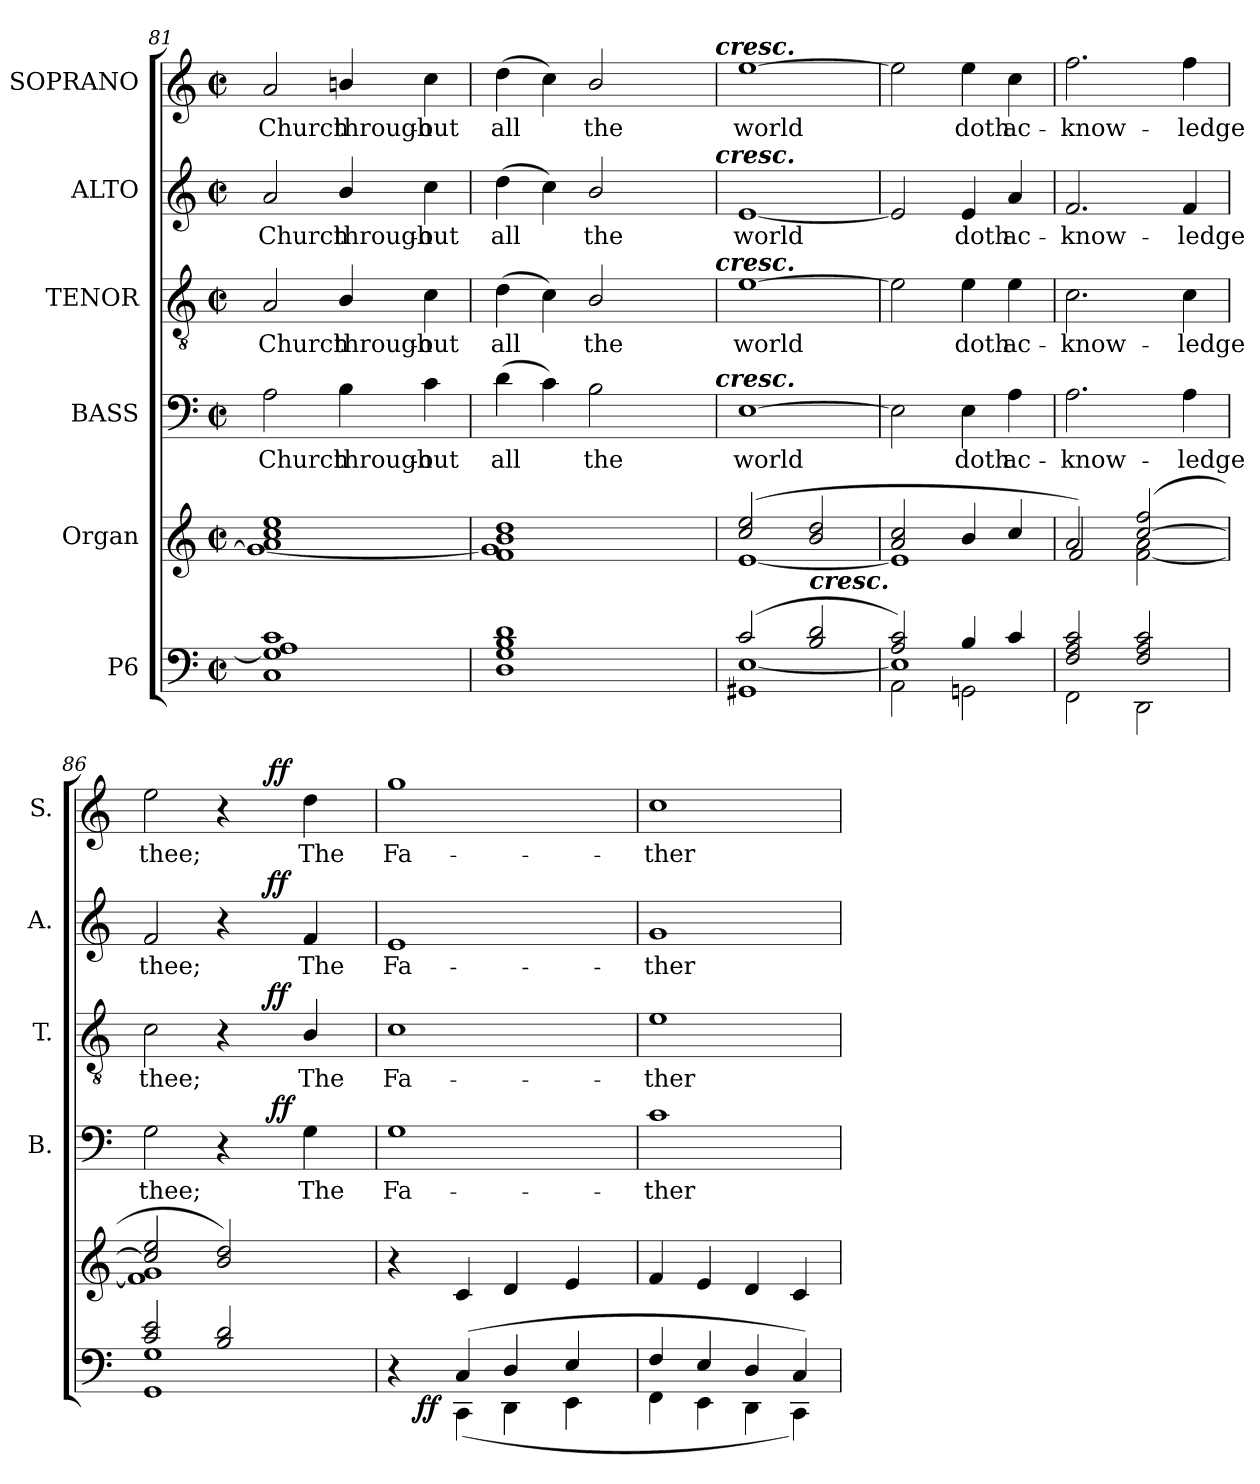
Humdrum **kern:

**kern	**dynam	**kern	**kern	**text	**dynam	**kern	**text	**dynam	**kern	**text	**dynam	**kern	**text	**dynam
*part6	*part6	*part5	*part4	*part4	*part4	*part3	*part3	*part3	*part2	*part2	*part2	*part1	*part1	*part1
*staff6	*staff6	*staff5	*staff4	*staff4	*staff4	*staff3	*staff3	*staff3	*staff2	*staff2	*staff2	*staff1	*staff1	*staff1
*I"P6	*	*I"Organ	*I"BASS	*	*	*I"TENOR	*	*	*I"ALTO	*	*	*I"SOPRANO	*	*
*	*	*	*I'B.	*	*	*I'T.	*	*	*I'A.	*	*	*I'S.	*	*
*clefF4	*	*clefG2	*clefF4	*	*	*clefGv2	*	*	*clefG2	*	*	*clefG2	*	*
*	*	*	*	*	*	*ITrd7c12	*	*	*	*	*	*	*	*
*k[]	*	*k[]	*k[]	*	*	*k[]	*	*	*k[]	*	*	*k[]	*	*
*C:	*	*C:	*C:	*	*	*C:	*	*	*C:	*	*	*C:	*	*
*M2/2	*	*M2/2	*M2/2	*	*	*M2/2	*	*	*M2/2	*	*	*M2/2	*	*
*met(c|)	*	*met(c|)	*met(c|)	*	*	*met(c|)	*	*	*met(c|)	*	*	*met(c|)	*	*
=81	=81	=81	=81	=81	=81	=81	=81	=81	=81	=81	=81	=81	=81	=81
*^	*	*^	*	*	*	*	*	*	*	*	*	*	*	*
!	!	!	!	!	!	!LO:LY:b:color=#000000	!	!	!	!	!	!	!	!	!	!
!	!	!	!	!	!	!	!	!	!LO:LY:b:color=#000000	!	!	!	!	!	!	!
!	!	!	!	!	!	!	!	!	!	!	!	!LO:LY:b:color=#000000	!	!	!	!
!	!	!	!	!	!	!	!	!	!	!	!	!	!	!	!LO:LY:b:color=#000000	!
1Gi] 1Ai 1ci	1Ci	.	1cci 1eei	1gi_ 1ai	2Ai\	Church	.	2AAi/	Church	.	2ai/	Church	.	2ai/	Church	.
!	!	!	!	!	!	!LO:LY:b:color=#000000	!	!	!	!	!	!	!	!	!	!
!	!	!	!	!	!	!	!	!	!LO:LY:b:color=#000000	!	!	!	!	!	!	!
!	!	!	!	!	!	!	!	!	!	!	!	!LO:LY:b:color=#000000	!	!	!	!
!	!	!	!	!	!	!	!	!	!	!	!	!	!	!	!LO:LY:b:color=#000000	!
.	.	.	.	.	4Bi\	through-	.	4BBi/	through-	.	4bi/	through-	.	4bni/	through-	.
!	!	!	!	!	!	!LO:LY:b:color=#000000	!	!	!	!	!	!	!	!	!	!
!	!	!	!	!	!	!	!	!	!LO:LY:b:color=#000000	!	!	!	!	!	!	!
!	!	!	!	!	!	!	!	!	!	!	!	!LO:LY:b:color=#000000	!	!	!	!
!	!	!	!	!	!	!	!	!	!	!	!	!	!	!	!LO:LY:b:color=#000000	!
.	.	.	.	.	4ci\	-out	.	4Ci\	-out	.	4cci\	-out	.	4cci\	-out	.
=82	=82	=82	=82	=82	=82	=82	=82	=82	=82	=82	=82	=82	=82	=82	=82	=82
!	!	!	!	!	!	!LO:LY:b:color=#000000	!	!	!	!	!	!	!	!	!	!
!	!	!	!	!	!	!	!	!	!LO:LY:b:color=#000000	!	!	!	!	!	!	!
!	!	!	!	!	!	!	!	!	!	!	!	!LO:LY:b:color=#000000	!	!	!	!
!	!	!	!	!	!	!	!	!	!	!	!	!	!	!	!LO:LY:b:color=#000000	!
*	*	*	*	*	*^	*	*	*^	*	*	*^	*	*	*^	*	*
1Gi 1Bi 1di	1Di	.	1fi 1bi 1ddi	1gi]	(4di\	2ryy	all	.	(4Di\	2ryy	all	.	(4ddi\	2ryy	all	.	(4ddi\	2ryy	all	.
.	.	.	.	.	4ci\)	.	.	.	4Ci\)	.	.	.	4cci\)	.	.	.	4cci\)	.	.	.
!	!	!	!	!	!	!	!LO:LY:b:color=#000000	!	!	!	!	!	!	!	!	!	!	!	!	!
!	!	!	!	!	!	!	!	!	!	!	!LO:LY:b:color=#000000	!	!	!	!	!	!	!	!	!
!	!	!	!	!	!	!	!	!	!	!	!	!	!	!	!LO:LY:b:color=#000000	!	!	!	!	!
!	!	!	!	!	!	!	!	!	!	!	!	!	!	!	!	!	!	!	!LO:LY:b:color=#000000	!
.	.	.	.	.	2Bi\	4ryy	the	.	2BBi/	4ryy	the	.	2bi/	4ryy	the	.	2bi/	4ryy	the	.
.	.	.	.	.	.	8ryy	.	.	.	8ryy	.	.	.	8ryy	.	.	.	8ryy	.	.
.	.	.	.	.	.	16ryy	.	.	.	16ryy	.	.	.	16ryy	.	.	.	16ryy	.	.
.	.	.	.	.	.	32ryy	.	.	.	32ryy	.	.	.	32ryy	.	.	.	32ryy	.	.
.	.	.	.	.	.	64ryy	.	.	.	64ryy	.	.	.	64ryy	.	.	.	64ryy	.	.
.	.	.	.	.	.	128...ryy	.	.	.	128...ryy	.	.	.	128...ryy	.	.	.	128...ryy	.	.
!	!	!	!	!	!	!	!	!	!	!	!	!	!	!	!	!	!	!LO:TX:a:Bi:t=cresc.	!	!
!	!	!	!	!	!	!	!	!	!	!	!	!	!	!LO:TX:a:Bi:t=cresc.	!	!	!	!	!	!
!	!	!	!	!	!	!	!	!	!	!LO:TX:a:Bi:t=cresc.	!	!	!	!	!	!	!	!	!	!
!	!	!	!	!	!	!LO:TX:a:Bi:t=cresc.	!	!	!	!	!	!	!	!	!	!	!	!	!	!
.	.	.	.	.	.	1024ryy	.	.	.	1024ryy	.	.	.	1024ryy	.	.	.	1024ryy	.	.
*	*	*	*	*	*v	*v	*	*	*	*	*	*	*v	*v	*	*	*v	*v	*	*
*	*	*	*	*	*	*	*	*v	*v	*	*	*	*	*	*	*	*
=83	=83	=83	=83	=83	=83	=83	=83	=83	=83	=83	=83	=83	=83	=83	=83	=83
*	*	*	*	*	*^	*	*	*^	*	*	*^	*	*	*^	*	*
!	!	!	!	!	!	!	!LO:LY:b:color=#000000	!	!	!	!	!	!	!	!	!	!	!	!	!
*	*	*	*	*	*v	*v	*	*	*	*	*	*	*v	*v	*	*	*v	*v	*	*
*	*	*	*	*	*	*	*	*v	*v	*	*	*	*	*	*	*	*
*	*	*	*	*	*^	*	*	*^	*	*	*^	*	*	*^	*	*
!	!	!	!	!	!	!	!	!	!	!	!LO:LY:b:color=#000000	!	!	!	!	!	!	!	!	!
*	*	*	*	*	*v	*v	*	*	*	*	*	*	*v	*v	*	*	*v	*v	*	*
*	*	*	*	*	*	*	*	*v	*v	*	*	*	*	*	*	*	*
*	*	*	*	*	*^	*	*	*^	*	*	*^	*	*	*^	*	*
!	!	!	!	!	!	!	!	!	!	!	!	!	!	!	!LO:LY:b:color=#000000	!	!	!	!	!
*	*	*	*	*	*v	*v	*	*	*	*	*	*	*v	*v	*	*	*v	*v	*	*
*	*	*	*	*	*	*	*	*v	*v	*	*	*	*	*	*	*	*
*	*	*	*	*	*^	*	*	*^	*	*	*^	*	*	*^	*	*
!	!	!	!	!	!	!	!	!	!	!	!	!	!	!	!	!	!	!	!LO:LY:b:color=#000000	!
*	*	*	*	*	*v	*v	*	*	*	*	*	*	*v	*v	*	*	*v	*v	*	*
*	*	*	*	*	*	*	*	*v	*v	*	*	*	*	*	*	*	*
(2ci/	1GG#Xi [1Ei	.	(2cci/ 2eei	[1ei	[1Ei	world	.	[1Ei	world	.	[1ei	world	.	[1eei	world	.
!LO:TX:a:Bi:t=cresc.	!	!	!	!	!	!	!	!	!	!	!	!	!	!	!	!
2Bi/ 2di	.	.	2bi/ 2ddi	.	.	.	.	.	.	.	.	.	.	.	.	.
!!LO:PB:g=z
=84	=84	=84	=84	=84	=84	=84	=84	=84	=84	=84	=84	=84	=84	=84	=84	=84
*	*^	*	*	*	*	*	*	*	*	*	*	*	*	*	*	*
2Ai/ 2ci)	2AAi\	1Ei]	.	2ai/ 2cci	1ei]	2Ei\]	.	.	2Ei\]	.	.	2ei/]	.	.	2eei\]	.	.
!	!	!	!	!	!	!	!LO:LY:b:color=#000000	!	!	!	!	!	!	!	!	!	!
!	!	!	!	!	!	!	!	!	!	!LO:LY:b:color=#000000	!	!	!	!	!	!	!
!	!	!	!	!	!	!	!	!	!	!	!	!	!LO:LY:b:color=#000000	!	!	!	!
!	!	!	!	!	!	!	!	!	!	!	!	!	!	!	!	!LO:LY:b:color=#000000	!
4Bi/	2GGni\	.	.	4bi/	.	4Ei\	doth	.	4Ei\	doth	.	4ei/	doth	.	4eei\	doth	.
!	!	!	!	!	!	!	!LO:LY:b:color=#000000	!	!	!	!	!	!	!	!	!	!
!	!	!	!	!	!	!	!	!	!	!LO:LY:b:color=#000000	!	!	!	!	!	!	!
!	!	!	!	!	!	!	!	!	!	!	!	!	!LO:LY:b:color=#000000	!	!	!	!
!	!	!	!	!	!	!	!	!	!	!	!	!	!	!	!	!LO:LY:b:color=#000000	!
4ci/	.	.	.	4cci/	.	4Ai\	ac-	.	4Ei\	ac-	.	4ai/	ac-	.	4cci\	ac-	.
*	*v	*v	*	*	*	*	*	*	*	*	*	*	*	*	*	*	*
=85	=85	=85	=85	=85	=85	=85	=85	=85	=85	=85	=85	=85	=85	=85	=85	=85
!	!	!	!	!	!	!LO:LY:b:color=#000000	!	!	!	!	!	!	!	!	!	!
!	!	!	!	!	!	!	!	!	!LO:LY:b:color=#000000	!	!	!	!	!	!	!
!	!	!	!	!	!	!	!	!	!	!	!	!LO:LY:b:color=#000000	!	!	!	!
!	!	!	!	!	!	!	!	!	!	!	!	!	!	!	!LO:LY:b:color=#000000	!
2Fi/ 2Ai 2ci	2FFi\	.	2ai/)	2fi/	2.Ai\	-know-	.	2.Ci\	-know-	.	2.fi/	-know-	.	2.ffi\	-know-	.
2Fi/ 2Ai 2ci	2DDi\	.	([2cci/ 2ffi	[2fi\ 2ai	.	.	.	.	.	.	.	.	.	.	.	.
!	!	!	!	!	!	!LO:LY:b:color=#000000	!	!	!	!	!	!	!	!	!	!
!	!	!	!	!	!	!	!	!	!LO:LY:b:color=#000000	!	!	!	!	!	!	!
!	!	!	!	!	!	!	!	!	!	!	!	!LO:LY:b:color=#000000	!	!	!	!
!	!	!	!	!	!	!	!	!	!	!	!	!	!	!	!LO:LY:b:color=#000000	!
.	.	.	.	.	4Ai\	-ledge	.	4Ci\	-ledge	.	4fi/	-ledge	.	4ffi\	-ledge	.
=86	=86	=86	=86	=86	=86	=86	=86	=86	=86	=86	=86	=86	=86	=86	=86	=86
*	*^	*	*	*	*	*	*	*	*	*	*	*	*	*	*	*
!	!	!	!	!	!	!	!LO:LY:b:color=#000000	!	!	!	!	!	!	!	!	!	!
!	!	!	!	!	!	!	!	!	!	!LO:LY:b:color=#000000	!	!	!	!	!	!	!
!	!	!	!	!	!	!	!	!	!	!	!	!	!LO:LY:b:color=#000000	!	!	!	!
!	!	!	!	!	!	!	!	!	!	!	!	!	!	!	!	!LO:LY:b:color=#000000	!
*	*	*	*	*	*	*^	*	*	*^	*	*	*^	*	*	*^	*	*
2ci/ 2ei	1GGi	1Gi	.	2cci/] 2eei	1fi] 1gi	2Gi\	2ryy	thee;	.	2Ci\	2ryy	thee;	.	2fi/	2ryy	thee;	.	2eei\	2ryy	thee;	.
2Bi/ 2di	.	.	.	2bi/ 2ddi)	.	4r	16ryy	.	.	4r	16ryy	.	.	4r	16ryy	.	.	4r	16ryy	.	.
.	.	.	.	.	.	.	32ryy	.	.	.	32ryy	.	.	.	32ryy	.	.	.	32ryy	.	.
.	.	.	.	.	.	.	64...ryy	.	.	.	64ryy	.	.	.	64ryy	.	.	.	64ryy	.	.
.	.	.	.	.	.	.	.	.	.	.	128ryy	.	.	.	128ryy	.	.	.	128ryy	.	.
.	.	.	.	.	.	.	.	.	.	.	512ryy	.	.	.	512ryy	.	.	.	512.ryy	.	.
.	.	.	.	.	.	.	.	.	.	.	4ryy	.	ff	.	4ryy	.	ff	.	.	.	.
.	.	.	.	.	.	.	.	.	.	.	.	.	.	.	.	.	.	.	4ryy	.	ff
.	.	.	.	.	.	.	4ryy	.	ff	.	.	.	.	.	.	.	.	.	.	.	.
!	!	!	!	!	!	!	!	!LO:LY:b:color=#000000	!	!	!	!	!	!	!	!	!	!	!	!	!
!	!	!	!	!	!	!	!	!	!	!	!	!LO:LY:b:color=#000000	!	!	!	!	!	!	!	!	!
!	!	!	!	!	!	!	!	!	!	!	!	!	!	!	!	!LO:LY:b:color=#000000	!	!	!	!	!
!	!	!	!	!	!	!	!	!	!	!	!	!	!	!	!	!	!	!	!	!LO:LY:b:color=#000000	!
.	.	.	.	.	.	4Gi\	.	The	.	4BBi/	.	The	.	4fi/	.	The	.	4ddi\	.	The	.
.	.	.	.	.	.	.	.	.	.	.	8ryy	.	.	.	8ryy	.	.	.	.	.	.
.	.	.	.	.	.	.	.	.	.	.	.	.	.	.	.	.	.	.	8ryy	.	.
.	.	.	.	.	.	.	8ryy	.	.	.	.	.	.	.	.	.	.	.	.	.	.
.	.	.	.	.	.	.	.	.	.	.	256.ryy	.	.	.	256.ryy	.	.	.	.	.	.
.	.	.	.	.	.	.	.	.	.	.	.	.	.	.	.	.	.	.	256ryy	.	.
.	.	.	.	.	.	.	512ryy	.	.	.	.	.	.	.	.	.	.	.	.	.	.
.	.	.	.	.	.	.	.	.	.	.	.	.	.	.	.	.	.	.	1024ryy	.	.
*	*	*	*	*v	*v	*	*	*	*	*v	*v	*	*	*v	*v	*	*	*v	*v	*	*
*	*	*	*	*	*v	*v	*	*	*	*	*	*	*	*	*	*	*
=87	=87	=87	=87	=87	=87	=87	=87	=87	=87	=87	=87	=87	=87	=87	=87	=87
*	*	*	*	*^	*^	*	*	*^	*	*	*^	*	*	*^	*	*
!	!	!	!	!	!	!	!	!LO:LY:b:color=#000000	!	!	!	!	!	!	!	!	!	!	!	!	!
*	*	*	*	*v	*v	*	*	*	*	*v	*v	*	*	*v	*v	*	*	*v	*v	*	*
*	*	*	*	*	*v	*v	*	*	*	*	*	*	*	*	*	*	*
*	*	*	*	*^	*^	*	*	*^	*	*	*^	*	*	*^	*	*
!	!	!	!	!	!	!	!	!	!	!	!	!LO:LY:b:color=#000000	!	!	!	!	!	!	!	!	!
*	*	*	*	*v	*v	*	*	*	*	*v	*v	*	*	*v	*v	*	*	*v	*v	*	*
*	*	*	*	*	*v	*v	*	*	*	*	*	*	*	*	*	*	*
*	*	*	*	*^	*^	*	*	*^	*	*	*^	*	*	*^	*	*
!	!	!	!	!	!	!	!	!	!	!	!	!	!	!	!	!LO:LY:b:color=#000000	!	!	!	!	!
*	*	*	*	*v	*v	*	*	*	*	*v	*v	*	*	*v	*v	*	*	*v	*v	*	*
*	*	*	*	*	*v	*v	*	*	*	*	*	*	*	*	*	*	*
*	*	*	*	*^	*^	*	*	*^	*	*	*^	*	*	*^	*	*
!	!	!	!	!	!	!	!	!	!	!	!	!	!	!	!	!	!	!	!	!LO:LY:b:color=#000000	!
*	*	*	*	*v	*v	*	*	*	*	*v	*v	*	*	*v	*v	*	*	*v	*v	*	*
*	*	*	*	*	*v	*v	*	*	*	*	*	*	*	*	*	*	*
4r	4ryy	16ryy	.	4r	1Gi	Fa-	.	1Ci	Fa-	.	1ei	Fa-	.	1ggi	Fa-	.
.	.	64ryy	.	.	.	.	.	.	.	.	.	.	.	.	.	.
.	.	2ryy	ff	.	.	.	.	.	.	.	.	.	.	.	.	.
(4Ci/	(4CCi\	.	.	4ci/	.	.	.	.	.	.	.	.	.	.	.	.
4Di/	4DDi\	.	.	4di/	.	.	.	.	.	.	.	.	.	.	.	.
.	.	4ryy	.	.	.	.	.	.	.	.	.	.	.	.	.	.
4Ei/	4EEi\	.	.	4ei/	.	.	.	.	.	.	.	.	.	.	.	.
.	.	8ryy	.	.	.	.	.	.	.	.	.	.	.	.	.	.
.	.	32.ryy	.	.	.	.	.	.	.	.	.	.	.	.	.	.
*	*v	*v	*	*	*	*	*	*	*	*	*	*	*	*	*	*
=88	=88	=88	=88	=88	=88	=88	=88	=88	=88	=88	=88	=88	=88	=88	=88
*	*^	*	*	*	*	*	*	*	*	*	*	*	*	*	*
!	!	!	!	!	!	!LO:LY:b:color=#000000	!	!	!	!	!	!	!	!	!	!
*	*v	*v	*	*	*	*	*	*	*	*	*	*	*	*	*	*
*	*^	*	*	*	*	*	*	*	*	*	*	*	*	*	*
!	!	!	!	!	!	!	!	!	!LO:LY:b:color=#000000	!	!	!	!	!	!	!
*	*v	*v	*	*	*	*	*	*	*	*	*	*	*	*	*	*
*	*^	*	*	*	*	*	*	*	*	*	*	*	*	*	*
!	!	!	!	!	!	!	!	!	!	!	!	!LO:LY:b:color=#000000	!	!	!	!
*	*v	*v	*	*	*	*	*	*	*	*	*	*	*	*	*	*
*	*^	*	*	*	*	*	*	*	*	*	*	*	*	*	*
!	!	!	!	!	!	!	!	!	!	!	!	!	!	!	!LO:LY:b:color=#000000	!
*	*v	*v	*	*	*	*	*	*	*	*	*	*	*	*	*	*
4Fi/	4FFi\	.	4fi/	1ci	-ther	.	1Ei	-ther	.	1gi	-ther	.	1cci	-ther	.
4Ei/	4EEi\	.	4ei/	.	.	.	.	.	.	.	.	.	.	.	.
4Di/	4DDi\	.	4di/	.	.	.	.	.	.	.	.	.	.	.	.
4Ci/)	4CCi\)	.	4ci/	.	.	.	.	.	.	.	.	.	.	.	.
*v	*v	*	*	*	*	*	*	*	*	*	*	*	*	*	*
=	=	=	=	=	=	=	=	=	=	=	=	=	=	=
*-	*-	*-	*-	*-	*-	*-	*-	*-	*-	*-	*-	*-	*-	*-
